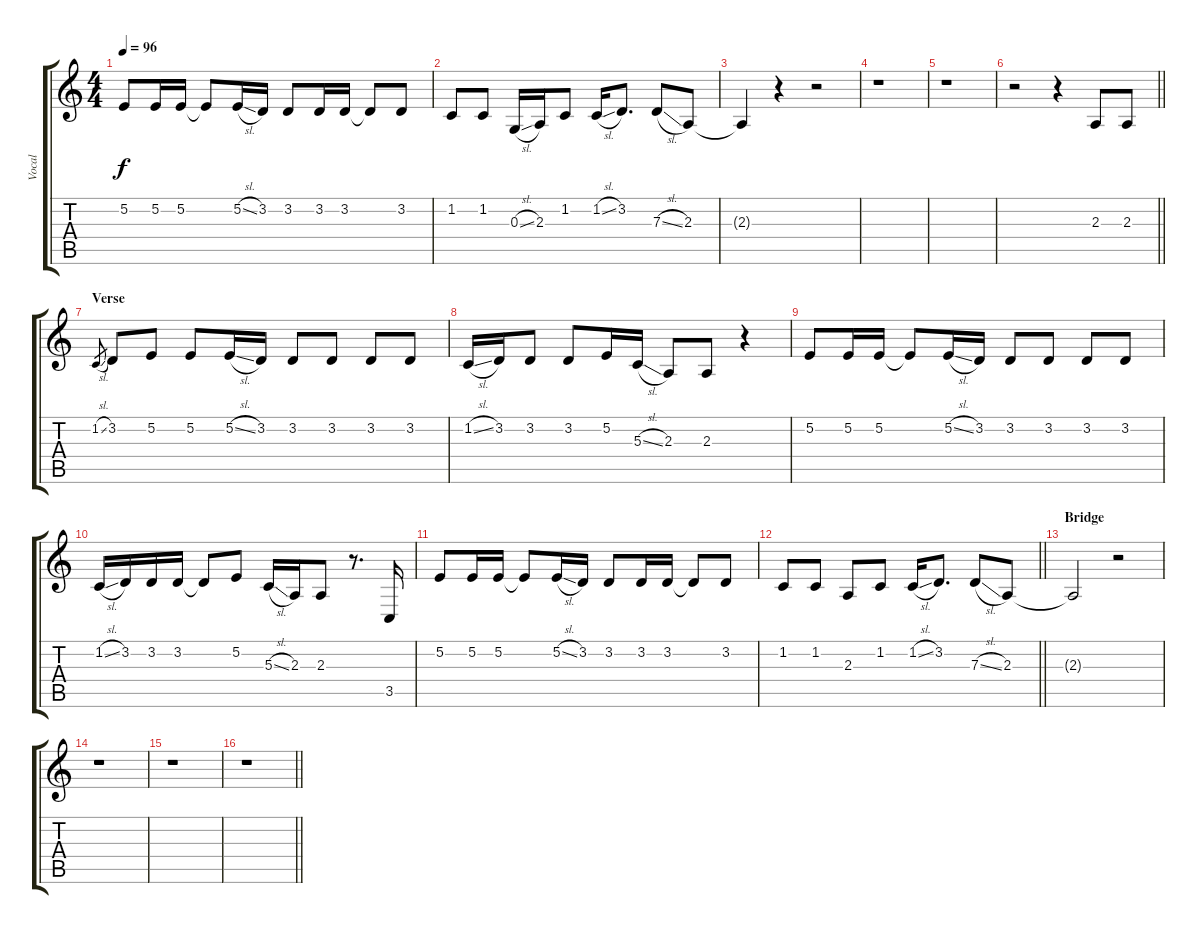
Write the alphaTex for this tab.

\track ("Vocal" "Vocal") {instrument tenorsax}
\staff {score tabs}
\tuning (E4 B3 G3 D3 A2 E2) {hide}
\ts (4 4)
\tempo 96
\clef g2
\ks c
5.2.8{dy f} 5.2.16 5.2.16 5.2{t}.8 5.2{sl}.16 3.2.16 3.2.8 3.2.16 3.2.16 3.2{t}.8 3.2.8 |
1.2.8 1.2.8 0.3{sl}.16 2.3.16 1.2.8 1.2{sl}.16 3.2.8{d} 7.3{sl}.8 2.3.8 |
2.3{t}.4 r.4 r.2 |
r.1 |
r.1 |
\barLineRight lightlight
r.2 r.4 2.3.8 2.3.8 |
\section ("" "Verse")
1.2{sl}.8{gr} 3.2.8 5.2.8 5.2.8 5.2{sl}.16 3.2.16 3.2.8 3.2.8 3.2.8 3.2.8 |
1.2{sl}.16 3.2.16 3.2.8 3.2.8 5.2.16 5.3{sl}.16 2.3.8 2.3.8 r.4 |
5.2.8 5.2.16 5.2.16 5.2{t}.8 5.2{sl}.16 3.2.16 3.2.8 3.2.8 3.2.8 3.2.8 |
1.2{sl}.16 3.2.16 3.2.16 3.2.16 3.2{t}.8 5.2.8 5.3{sl}.16 2.3.16 2.3.8 r.8{d} 3.5.16 |
5.2.8 5.2.16 5.2.16 5.2{t}.8 5.2{sl}.16 3.2.16 3.2.8 3.2.16 3.2.16 3.2{t}.8 3.2.8 |
\barLineRight lightlight
1.2.8 1.2.8 2.3.8 1.2.8 1.2{sl}.16 3.2.8{d} 7.3{sl}.8 2.3.8 |
\section ("" "Bridge")
2.3{t}.2 r.2 |
r.1 |
r.1 |
\barLineRight lightlight
r.1
